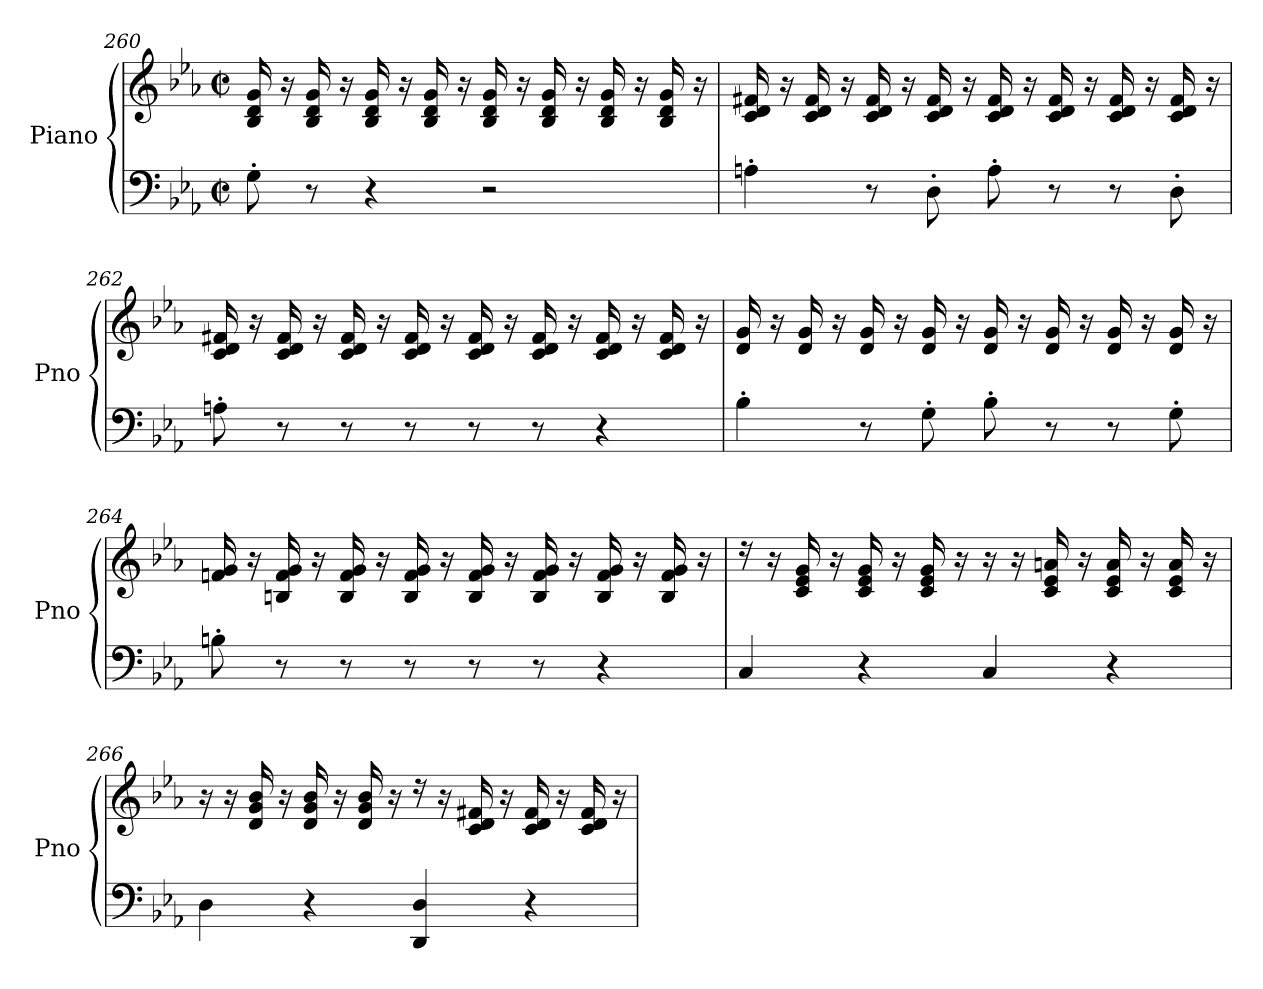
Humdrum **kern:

**kern	**kern
*part1	*part1
*staff2	*staff1
*I"Piano	*
*I'Pno	*
*clefF4	*clefG2
*k[b-e-a-]	*k[b-e-a-]
*M2/2	*M2/2
*met(c|)	*met(c|)
=260	=260
8G'\	16B-/ 16d/ 16g/
.	16r
8r	16B-/ 16d/ 16g/
.	16r
4r	16B-/ 16d/ 16g/
.	16r
.	16B-/ 16d/ 16g/
.	16r
2r	16B-/ 16d/ 16g/
.	16r
.	16B-/ 16d/ 16g/
.	16r
.	16B-/ 16d/ 16g/
.	16r
.	16B-/ 16d/ 16g/
.	16r
!!LO:LB:g=z
=261	=261
4An'\	16c/ 16d/ 16f#X/
.	16r
.	16c/ 16d/ 16f#/
.	16r
8r	16c/ 16d/ 16f#/
.	16r
8D'\	16c/ 16d/ 16f#/
.	16r
8A'\	16c/ 16d/ 16f#/
.	16r
8r	16c/ 16d/ 16f#/
.	16r
8r	16c/ 16d/ 16f#/
.	16r
8D'\	16c/ 16d/ 16f#/
.	16r
!!LO:LB:g=z
=262	=262
8An'\	16c/ 16d/ 16f#X/
.	16r
8r	16c/ 16d/ 16f#/
.	16r
8r	16c/ 16d/ 16f#/
.	16r
8r	16c/ 16d/ 16f#/
.	16r
8r	16c/ 16d/ 16f#/
.	16r
8r	16c/ 16d/ 16f#/
.	16r
4r	16c/ 16d/ 16f#/
.	16r
.	16c/ 16d/ 16f#/
.	16r
=263	=263
4B-'\	16d/ 16g/
.	16r
.	16d/ 16g/
.	16r
8r	16d/ 16g/
.	16r
8G'\	16d/ 16g/
.	16r
8B-'\	16d/ 16g/
.	16r
8r	16d/ 16g/
.	16r
8r	16d/ 16g/
.	16r
8G'\	16d/ 16g/
.	16r
!!LO:LB:g=z
=264	=264
8Bn'\	16fn/ 16g/
.	16r
8r	16Bn/ 16f/ 16g/
.	16r
8r	16B/ 16f/ 16g/
.	16r
8r	16B/ 16f/ 16g/
.	16r
8r	16B/ 16f/ 16g/
.	16r
8r	16B/ 16f/ 16g/
.	16r
4r	16B/ 16f/ 16g/
.	16r
.	16B/ 16f/ 16g/
.	16r
!!LO:PB:g=z
=265	=265
4C/	16rdd
.	16r
.	16c/ 16e-/ 16g/
.	16r
4r	16c/ 16e-/ 16g/
.	16r
.	16c/ 16e-/ 16g/
.	16r
4C/	16r
.	16r
.	16c/ 16e-/ 16an/
.	16r
4r	16c/ 16e-/ 16a/
.	16r
.	16c/ 16e-/ 16a/
.	16r
=266	=266
4D\	16r
.	16r
.	16d/ 16g/ 16b-/
.	16r
4r	16d/ 16g/ 16b-/
.	16r
.	16d/ 16g/ 16b-/
.	16r
4DD/ 4D/	16rdd
.	16r
.	16c/ 16d/ 16f#X/
.	16r
4r	16c/ 16d/ 16f#/
.	16r
.	16c/ 16d/ 16f#/
.	16r
=	=
*-	*-
